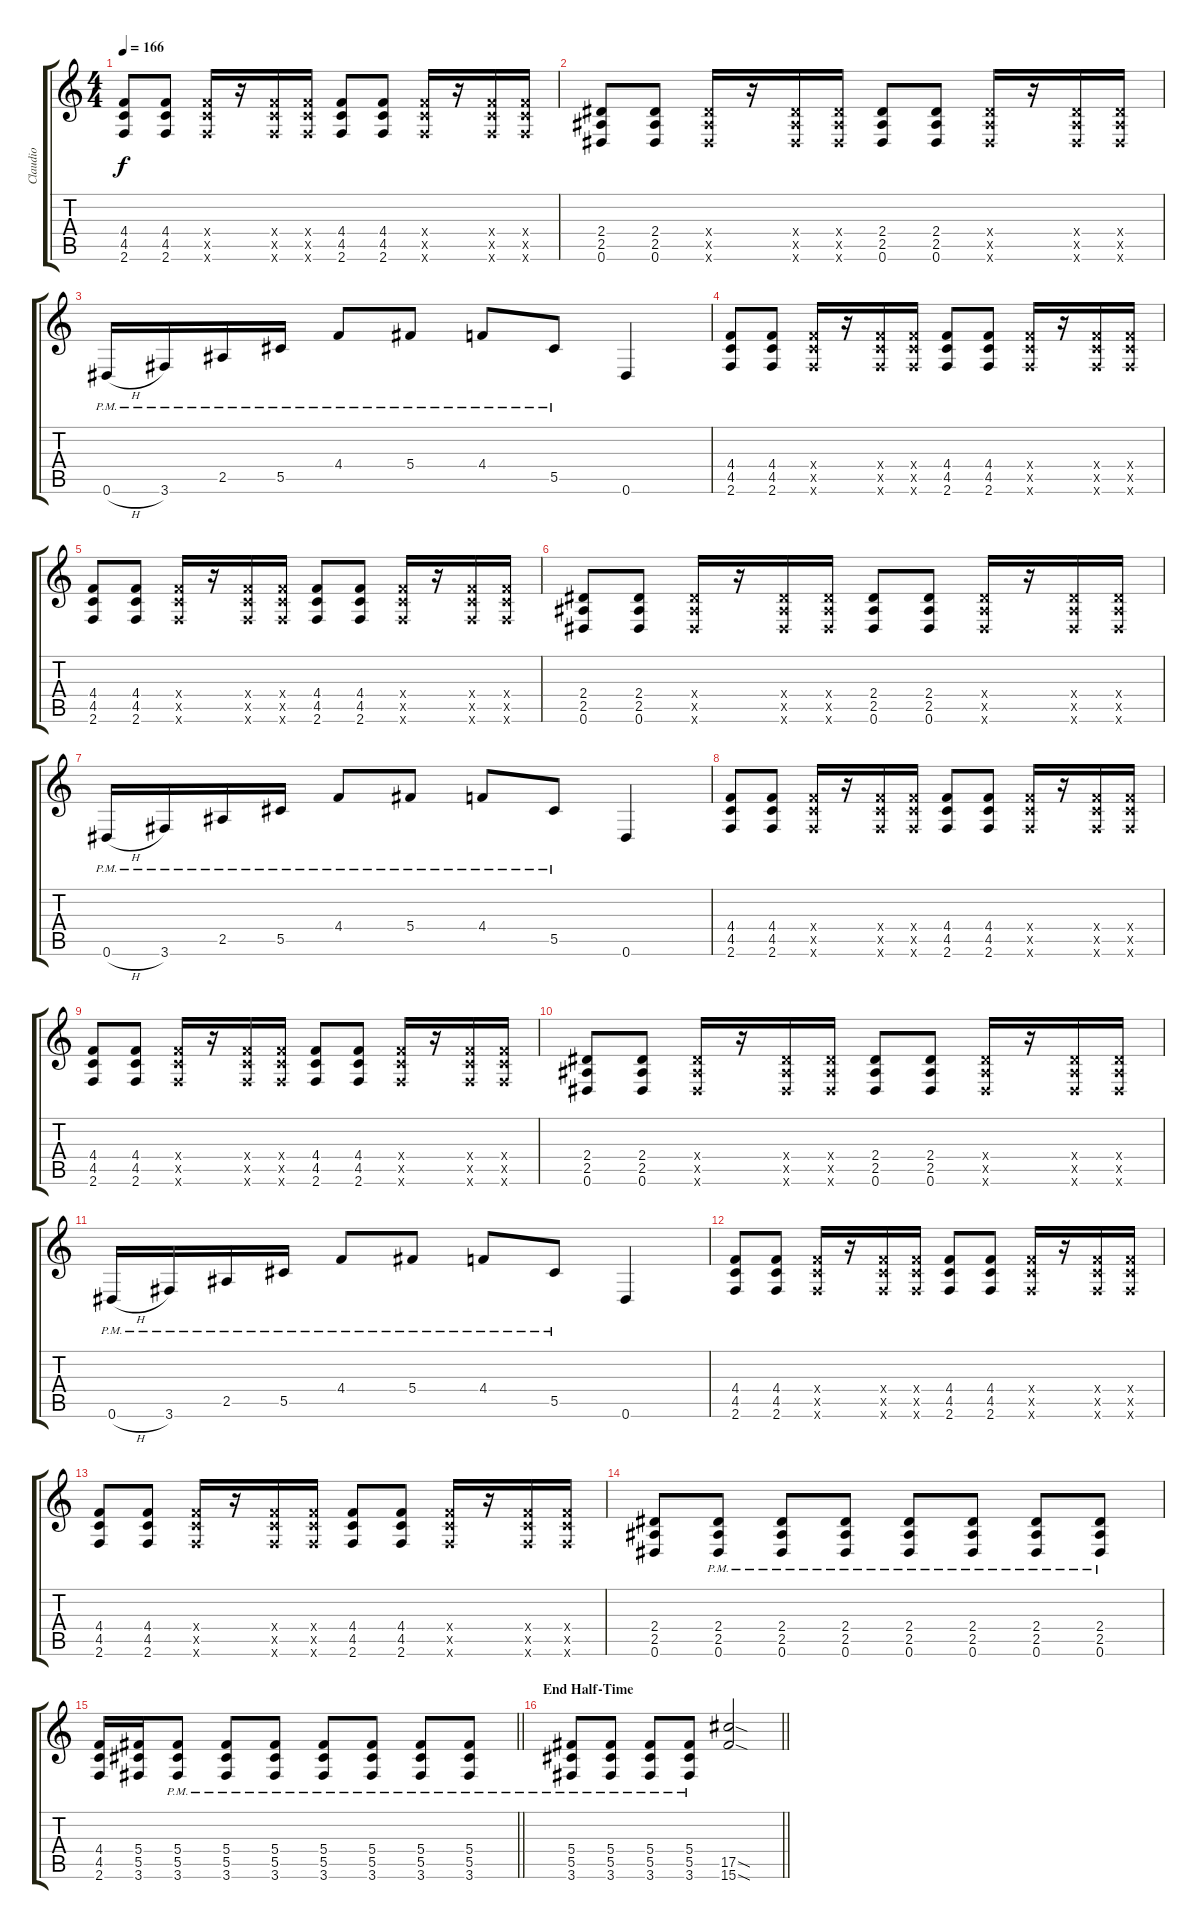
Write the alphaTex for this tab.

\track ("Claudio" "Claudio") {instrument distortionguitar}
\staff {score tabs}
\tuning (Eb4 Bb3 Gb3 Db3 Ab2 Eb2) {hide}
\ts (4 4)
\tempo 166
\clef g2
\ks c
(4.4 4.5 2.6).8{dy f} (4.4 4.5 2.6).8 (4.4{x} 4.5{x} 2.6{x}).16 r.16 (4.4{x} 4.5{x} 2.6{x}).16 (4.4{x} 4.5{x} 2.6{x}).16 (4.4 4.5 2.6).8 (4.4 4.5 2.6).8 (4.4{x} 4.5{x} 2.6{x}).16 r.16 (4.4{x} 4.5{x} 2.6{x}).16 (4.4{x} 4.5{x} 2.6{x}).16 |
(2.4 2.5 0.6).8 (2.4 2.5 0.6).8 (2.4{x} 2.5{x} 0.6{x}).16 r.16 (2.4{x} 2.5{x} 0.6{x}).16 (2.4{x} 2.5{x} 0.6{x}).16 (2.4 2.5 0.6).8 (2.4 2.5 0.6).8 (2.4{x} 2.5{x} 0.6{x}).16 r.16 (2.4{x} 2.5{x} 0.6{x}).16 (2.4{x} 2.5{x} 0.6{x}).16 |
0.6{h pm}.16 3.6{pm}.16 2.5{pm}.16 5.5{pm}.16 4.4{pm}.8 5.4{pm}.8 4.4{pm}.8 5.5{pm}.8 0.6.4 |
(4.4 4.5 2.6).8 (4.4 4.5 2.6).8 (4.4{x} 4.5{x} 2.6{x}).16 r.16 (4.4{x} 4.5{x} 2.6{x}).16 (4.4{x} 4.5{x} 2.6{x}).16 (4.4 4.5 2.6).8 (4.4 4.5 2.6).8 (4.4{x} 4.5{x} 2.6{x}).16 r.16 (4.4{x} 4.5{x} 2.6{x}).16 (4.4{x} 4.5{x} 2.6{x}).16 |
(4.4 4.5 2.6).8 (4.4 4.5 2.6).8 (4.4{x} 4.5{x} 2.6{x}).16 r.16 (4.4{x} 4.5{x} 2.6{x}).16 (4.4{x} 4.5{x} 2.6{x}).16 (4.4 4.5 2.6).8 (4.4 4.5 2.6).8 (4.4{x} 4.5{x} 2.6{x}).16 r.16 (4.4{x} 4.5{x} 2.6{x}).16 (4.4{x} 4.5{x} 2.6{x}).16 |
(2.4 2.5 0.6).8 (2.4 2.5 0.6).8 (2.4{x} 2.5{x} 0.6{x}).16 r.16 (2.4{x} 2.5{x} 0.6{x}).16 (2.4{x} 2.5{x} 0.6{x}).16 (2.4 2.5 0.6).8 (2.4 2.5 0.6).8 (2.4{x} 2.5{x} 0.6{x}).16 r.16 (2.4{x} 2.5{x} 0.6{x}).16 (2.4{x} 2.5{x} 0.6{x}).16 |
0.6{h pm}.16 3.6{pm}.16 2.5{pm}.16 5.5{pm}.16 4.4{pm}.8 5.4{pm}.8 4.4{pm}.8 5.5{pm}.8 0.6.4 |
(4.4 4.5 2.6).8 (4.4 4.5 2.6).8 (4.4{x} 4.5{x} 2.6{x}).16 r.16 (4.4{x} 4.5{x} 2.6{x}).16 (4.4{x} 4.5{x} 2.6{x}).16 (4.4 4.5 2.6).8 (4.4 4.5 2.6).8 (4.4{x} 4.5{x} 2.6{x}).16 r.16 (4.4{x} 4.5{x} 2.6{x}).16 (4.4{x} 4.5{x} 2.6{x}).16 |
(4.4 4.5 2.6).8 (4.4 4.5 2.6).8 (4.4{x} 4.5{x} 2.6{x}).16 r.16 (4.4{x} 4.5{x} 2.6{x}).16 (4.4{x} 4.5{x} 2.6{x}).16 (4.4 4.5 2.6).8 (4.4 4.5 2.6).8 (4.4{x} 4.5{x} 2.6{x}).16 r.16 (4.4{x} 4.5{x} 2.6{x}).16 (4.4{x} 4.5{x} 2.6{x}).16 |
(2.4 2.5 0.6).8 (2.4 2.5 0.6).8 (2.4{x} 2.5{x} 0.6{x}).16 r.16 (2.4{x} 2.5{x} 0.6{x}).16 (2.4{x} 2.5{x} 0.6{x}).16 (2.4 2.5 0.6).8 (2.4 2.5 0.6).8 (2.4{x} 2.5{x} 0.6{x}).16 r.16 (2.4{x} 2.5{x} 0.6{x}).16 (2.4{x} 2.5{x} 0.6{x}).16 |
0.6{h pm}.16 3.6{pm}.16 2.5{pm}.16 5.5{pm}.16 4.4{pm}.8 5.4{pm}.8 4.4{pm}.8 5.5{pm}.8 0.6.4 |
(4.4 4.5 2.6).8 (4.4 4.5 2.6).8 (4.4{x} 4.5{x} 2.6{x}).16 r.16 (4.4{x} 4.5{x} 2.6{x}).16 (4.4{x} 4.5{x} 2.6{x}).16 (4.4 4.5 2.6).8 (4.4 4.5 2.6).8 (4.4{x} 4.5{x} 2.6{x}).16 r.16 (4.4{x} 4.5{x} 2.6{x}).16 (4.4{x} 4.5{x} 2.6{x}).16 |
(4.4 4.5 2.6).8 (4.4 4.5 2.6).8 (4.4{x} 4.5{x} 2.6{x}).16 r.16 (4.4{x} 4.5{x} 2.6{x}).16 (4.4{x} 4.5{x} 2.6{x}).16 (4.4 4.5 2.6).8 (4.4 4.5 2.6).8 (4.4{x} 4.5{x} 2.6{x}).16 r.16 (4.4{x} 4.5{x} 2.6{x}).16 (4.4{x} 4.5{x} 2.6{x}).16 |
(2.4 2.5 0.6).8 (2.4{pm} 2.5{pm} 0.6{pm}).8 (2.4{pm} 2.5{pm} 0.6{pm}).8 (2.4{pm} 2.5{pm} 0.6{pm}).8 (2.4{pm} 2.5{pm} 0.6{pm}).8 (2.4{pm} 2.5{pm} 0.6{pm}).8 (2.4{pm} 2.5{pm} 0.6{pm}).8 (2.4{pm} 2.5{pm} 0.6{pm}).8 |
\barLineRight lightlight
(4.4 4.5 2.6).16 (5.4 5.5 3.6).16 (5.4{pm} 5.5{pm} 3.6{pm}).8 (5.4{pm} 5.5{pm} 3.6{pm}).8 (5.4{pm} 5.5{pm} 3.6{pm}).8 (5.4{pm} 5.5{pm} 3.6{pm}).8 (5.4{pm} 5.5{pm} 3.6{pm}).8 (5.4{pm} 5.5{pm} 3.6{pm}).8 (5.4{pm} 5.5{pm} 3.6{pm}).8 |
\section ("" "End Half-Time")
\barLineRight lightlight
(5.4{pm} 5.5{pm} 3.6{pm}).8 (5.4{pm} 5.5{pm} 3.6{pm}).8 (5.4{pm} 5.5{pm} 3.6{pm}).8 (5.4{pm} 5.5{pm} 3.6{pm}).8 (17.5{sod} 15.6{sod}).2
